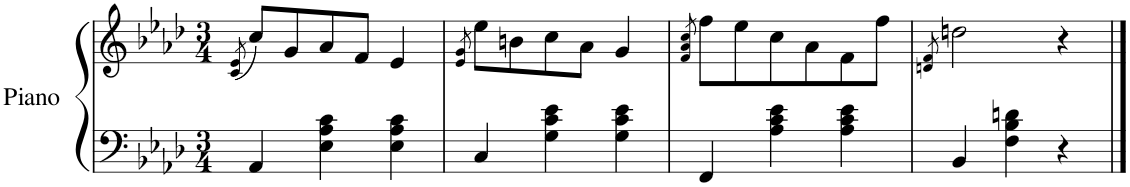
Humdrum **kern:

**kern	**kern
*part1	*part1
*staff2	*staff1
*I"Piano	*
*I'Pno.	*
*clefF4	*clefG2
*k[b-e-a-d-]	*k[b-e-a-d-]
*M3/4	*M3/4
=1	=1
.	(8qc/ 8qe-/
4AA-/	8cc/L)
.	8g/
4E-\ 4A-\ 4c\	8a-/
.	8f/J
4E-\ 4A-\ 4c\	4e-/
=2	=2
.	8qe-/ 8qg/
4C/	8ee-\L
.	8bn\
4G\ 4c\ 4e-\	8cc\
.	8a-\J
4G\ 4c\ 4e-\	4g/
=3	=3
.	8qf/ 8qa-/ 8qcc/
4FF/	8ff\L
.	8ee-\
4A-\ 4c\ 4e-\	8cc\
.	8a-\
4A-\ 4c\ 4e-\	8f\
.	8ff\J
=4	=4
.	8qdn/ 8qf/
4BB-/	2ddn\
4F\ 4B-\ 4dn\	.
4r	4r
==	==
*-	*-
